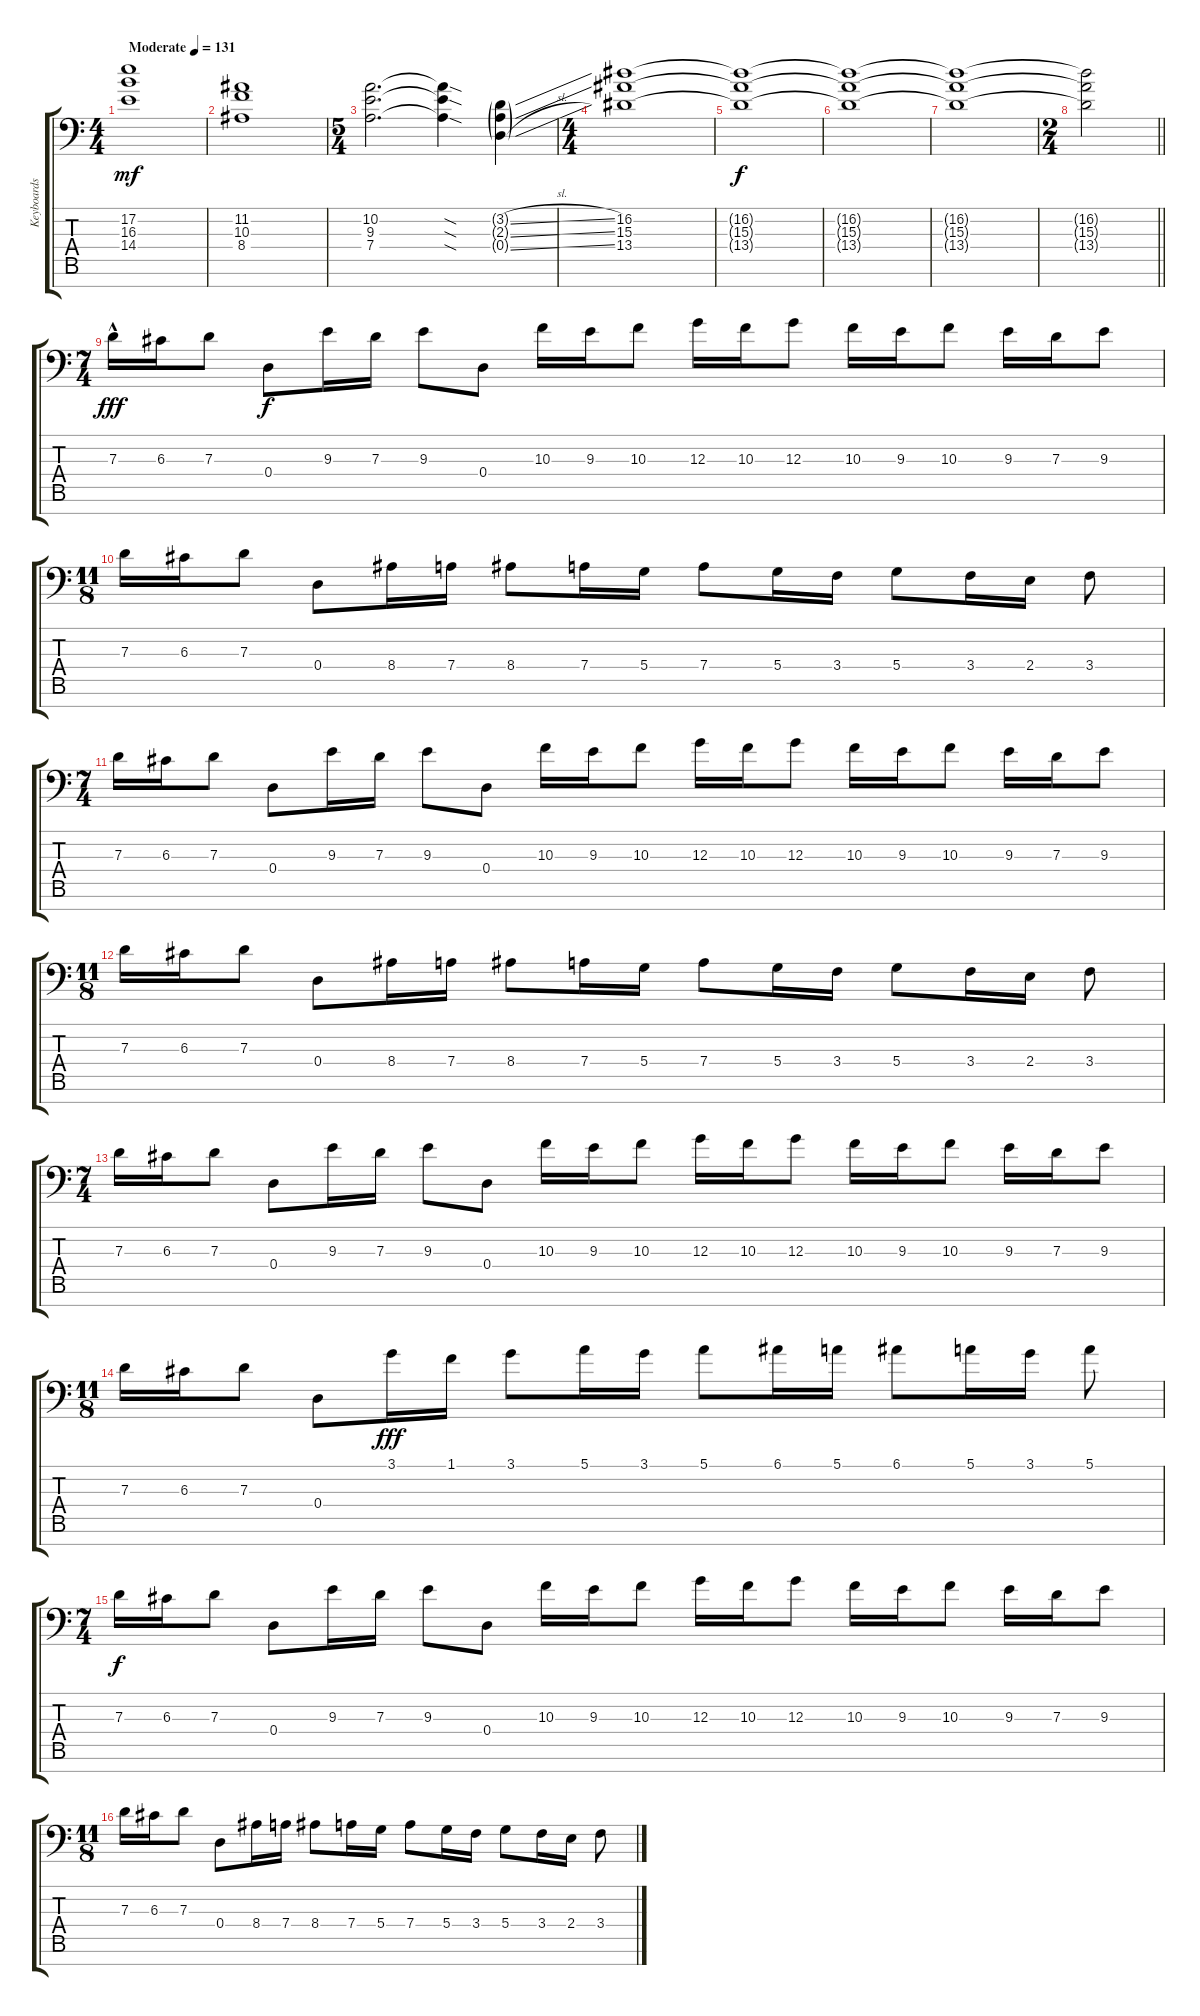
\track ("Keyboards 1" "Keyboards ") {instrument rockorgan}
\staff {score tabs}
\tuning (E4 B3 G3 D3 A2 E2 A1) {hide}
\ts (4 4)
\tempo (131 "Moderate")
\clef f4
\ks c
(17.2 16.3 14.4).1{dy mf instrument rockorgan} |
(11.2 10.3 8.4).1 |
\ts (5 4)
(10.2 9.3 7.4).2{d} (10.2{sod t} 9.3{sod t} 7.4{sod t}).4 (3.2{sl g} 2.3{sl g} 0.4{sl g}).4 |
\ts (4 4)
(16.2 15.3 13.4).1 |
(16.2{t} 15.3{t} 13.4{t}).1{dy f} |
(16.2{t} 15.3{t} 13.4{t}).1 |
(16.2{t} 15.3{t} 13.4{t}).1 |
\ts (2 4)
\barLineRight lightlight
(16.2{t} 15.3{t} 13.4{t}).2 |
\ts (7 4)
7.3{hac}.16{dy fff instrument lead1square} 6.3.16 7.3.8 0.4.8{dy f} 9.3.16 7.3.16 9.3.8 0.4.8 10.3.16 9.3.16 10.3.8 12.3.16 10.3.16 12.3.8 10.3.16 9.3.16 10.3.8 9.3.16 7.3.16 9.3.8 |
\ts (11 8)
7.3.16 6.3.16 7.3.8 0.4.8 8.4.16 7.4.16 8.4.8 7.4.16 5.4.16 7.4.8 5.4.16 3.4.16 5.4.8 3.4.16 2.4.16 3.4.8 |
\ts (7 4)
7.3.16 6.3.16 7.3.8 0.4.8 9.3.16 7.3.16 9.3.8 0.4.8 10.3.16 9.3.16 10.3.8 12.3.16 10.3.16 12.3.8 10.3.16 9.3.16 10.3.8 9.3.16 7.3.16 9.3.8 |
\ts (11 8)
7.3.16 6.3.16 7.3.8 0.4.8 8.4.16 7.4.16 8.4.8 7.4.16 5.4.16 7.4.8 5.4.16 3.4.16 5.4.8 3.4.16 2.4.16 3.4.8 |
\ts (7 4)
7.3.16 6.3.16 7.3.8 0.4.8 9.3.16 7.3.16 9.3.8 0.4.8 10.3.16 9.3.16 10.3.8 12.3.16 10.3.16 12.3.8 10.3.16 9.3.16 10.3.8 9.3.16 7.3.16 9.3.8 |
\ts (11 8)
7.3.16 6.3.16 7.3.8 0.4.8 3.1.16{dy fff} 1.1.16 3.1.8 5.1.16 3.1.16 5.1.8 6.1.16 5.1.16 6.1.8 5.1.16 3.1.16 5.1.8 |
\ts (7 4)
7.3.16{dy f} 6.3.16 7.3.8 0.4.8 9.3.16 7.3.16 9.3.8 0.4.8 10.3.16 9.3.16 10.3.8 12.3.16 10.3.16 12.3.8 10.3.16 9.3.16 10.3.8 9.3.16 7.3.16 9.3.8 |
\ts (11 8)
7.3.16 6.3.16 7.3.8 0.4.8 8.4.16 7.4.16 8.4.8 7.4.16 5.4.16 7.4.8 5.4.16 3.4.16 5.4.8 3.4.16 2.4.16 3.4.8
